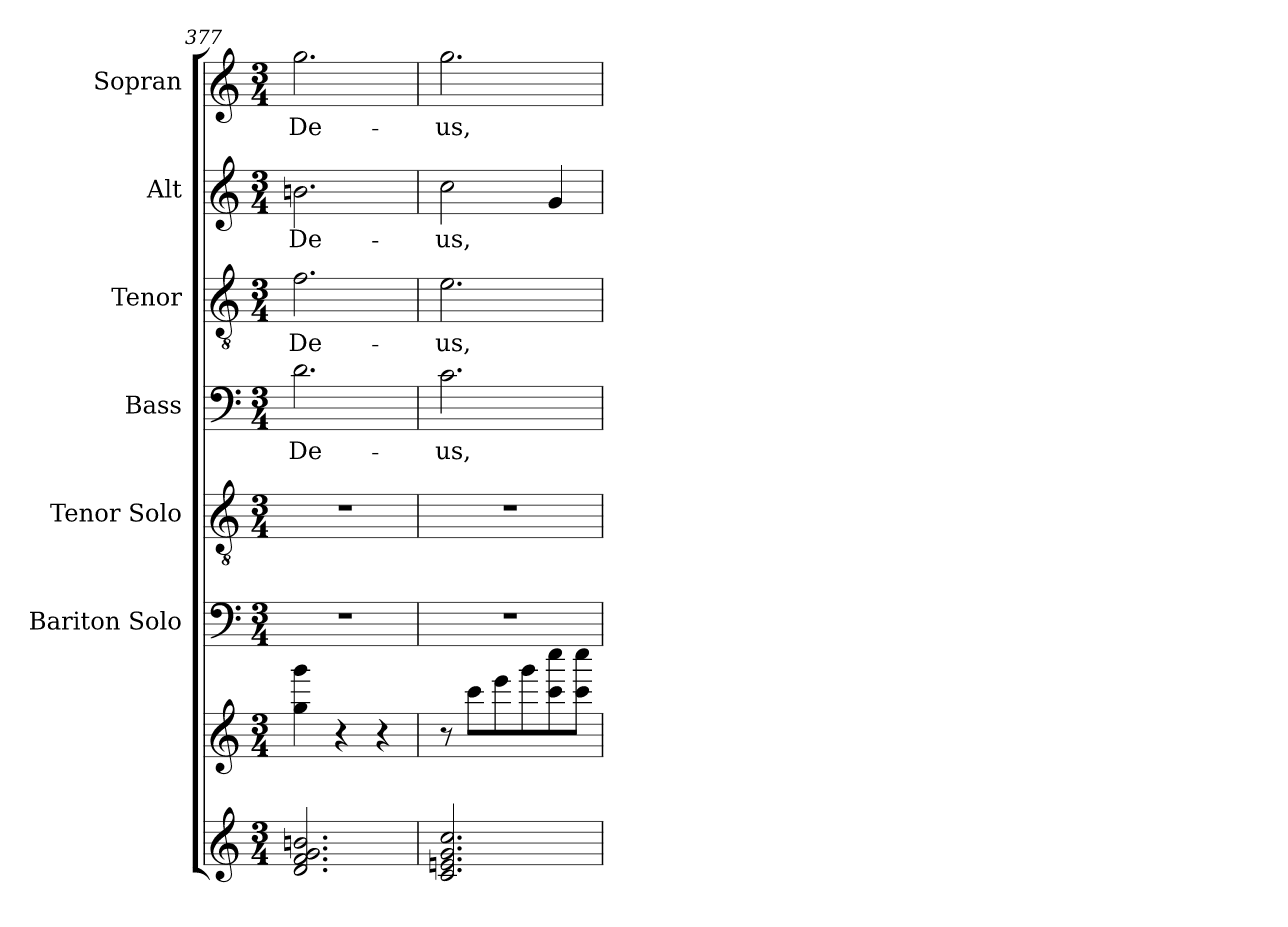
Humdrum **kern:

**kern	**kern	**kern	**kern	**kern	**text	**kern	**text	**kern	**text	**kern	**text
*part7	*part7	*part6	*part5	*part4	*part4	*part3	*part3	*part2	*part2	*part1	*part1
*staff8	*staff7	*staff6	*staff5	*staff4	*staff4	*staff3	*staff3	*staff2	*staff2	*staff1	*staff1
*	*	*I"Bariton Solo	*I"Tenor Solo	*I"Bass	*	*I"Tenor	*	*I"Alt	*	*I"Sopran	*
*	*	*	*	*I'B.	*	*I'T.	*	*I'A.	*	*I'S.	*
*clefG2	*clefG2	*clefF4	*clefGv2	*clefF4	*	*clefGv2	*	*clefG2	*	*clefG2	*
*k[]	*k[]	*k[]	*k[]	*k[]	*	*k[]	*	*k[]	*	*k[]	*
*C:	*C:	*C:	*C:	*C:	*	*C:	*	*C:	*	*C:	*
*M3/4	*M3/4	*M3/4	*M3/4	*M3/4	*	*M3/4	*	*M3/4	*	*M3/4	*
=377	=377	=377	=377	=377	=377	=377	=377	=377	=377	=377	=377
!	!	!	!	!	!LO:LY:b	!	!LO:LY:b	!	!LO:LY:b	!	!LO:LY:b
2.d/ 2.f/ 2.g/ 2.bn/	4gg\ 4ggg\	2.r	2.r	2.d\	De-	2.f\	De-	2.bn\	De-	2.gg\	De-
.	4r	.	.	.	.	.	.	.	.	.	.
.	4r	.	.	.	.	.	.	.	.	.	.
=378	=378	=378	=378	=378	=378	=378	=378	=378	=378	=378	=378
!	!	!	!	!	!LO:LY:b	!	!LO:LY:b	!	!LO:LY:b	!	!LO:LY:b
2.c/ 2.en/ 2.g/ 2.cc/	8r	2.r	2.r	2.c\	-us,	2.e\	-us,	2cc\	-us,	2.gg\	-us,
.	8ccc\L	.	.	.	.	.	.	.	.	.	.
.	8eee\	.	.	.	.	.	.	.	.	.	.
.	8ggg\	.	.	.	.	.	.	.	.	.	.
.	8ccc\ 8cccc\	.	.	.	.	.	.	4g/	.	.	.
.	8ccc\ 8cccc\J	.	.	.	.	.	.	.	.	.	.
=	=	=	=	=	=	=	=	=	=	=	=
*-	*-	*-	*-	*-	*-	*-	*-	*-	*-	*-	*-
